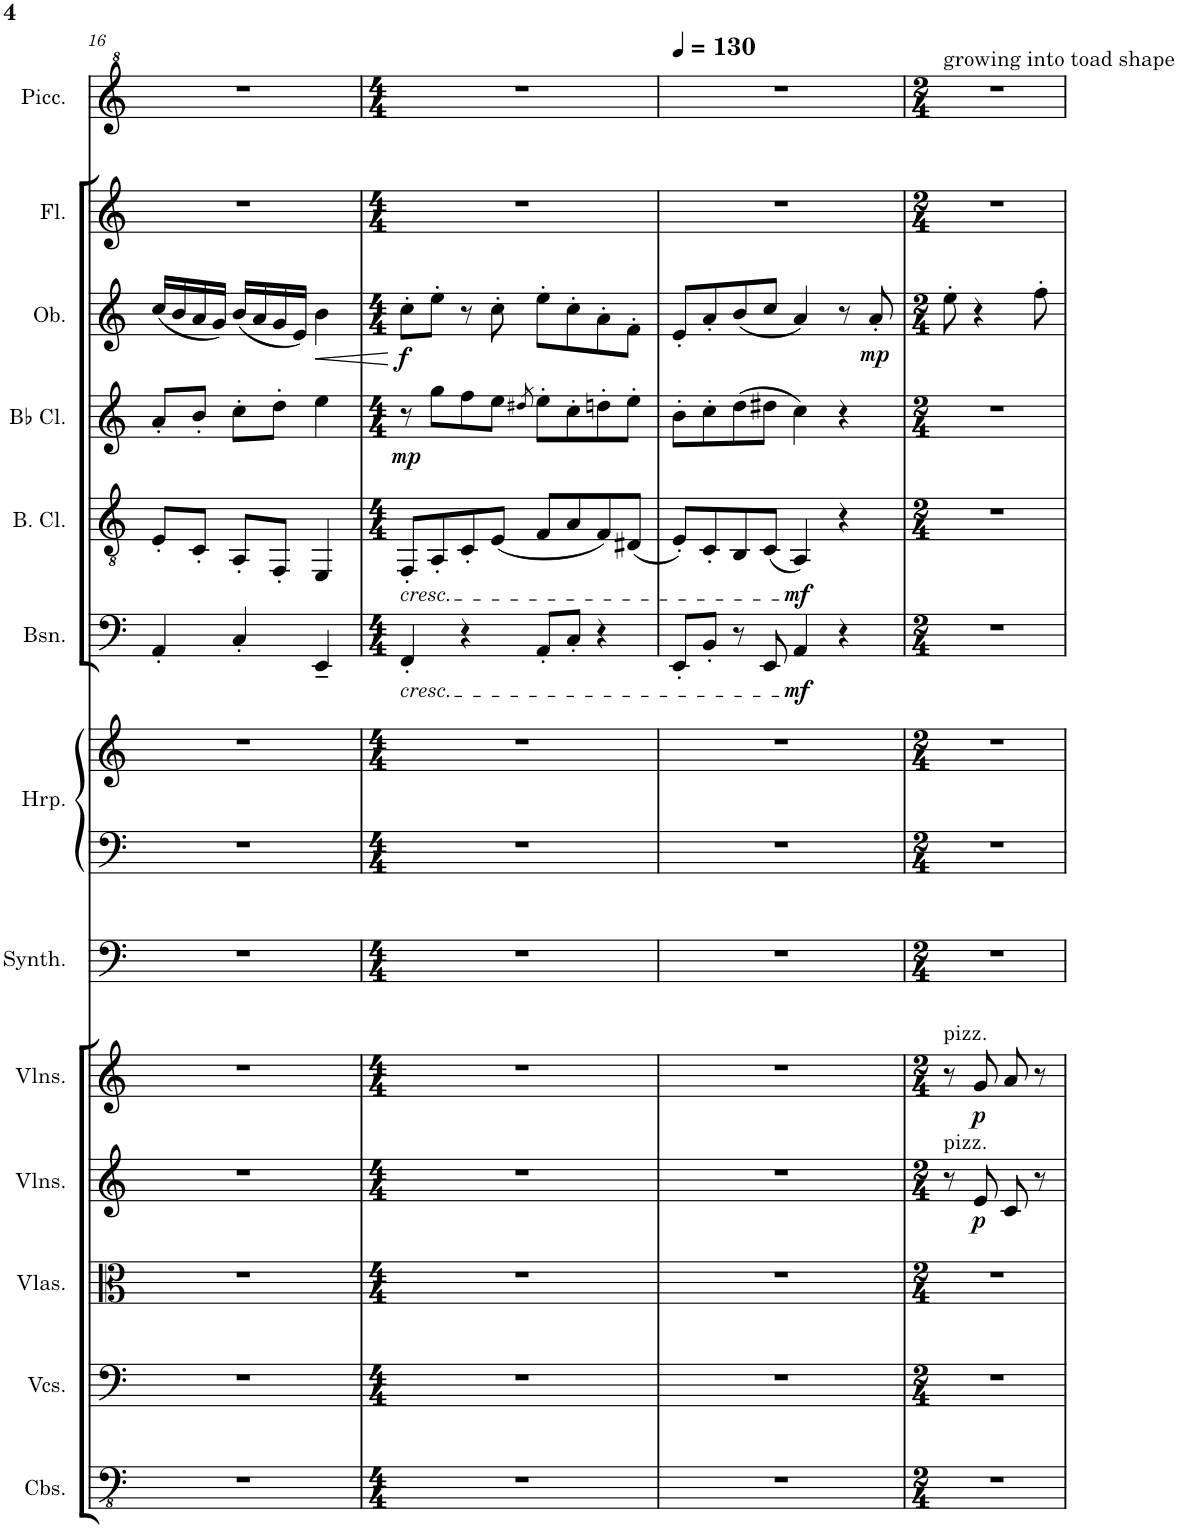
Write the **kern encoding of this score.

**kern	**kern	**kern	**kern	**dynam	**kern	**dynam	**kern	**kern	**kern	**kern	**dynam	**kern	**dynam	**kern	**dynam	**kern	**dynam	**kern	**kern
*part13	*part12	*part11	*part10	*part10	*part9	*part9	*part8	*part7	*part7	*part6	*part6	*part5	*part5	*part4	*part4	*part3	*part3	*part2	*part1
*staff14	*staff13	*staff12	*staff11	*staff11	*staff10	*staff10	*staff9	*staff8	*staff7	*staff6	*staff6	*staff5	*staff5	*staff4	*staff4	*staff3	*staff3	*staff2	*staff1
*I"Contrabasses	*I"Violoncellos	*I"Violas	*I"Violins	*	*I"Violins	*	*I"Warm Synthesizer	*I"Harp	*	*I"Bassoon	*	*I"Bass Clarinet	*	*I"Bb Clarinet	*	*I"Oboe	*	*I"Flute	*I"Piccolo
*I'Cbs.	*I'Vcs.	*I'Vlas.	*I'Vlns.	*	*I'Vlns.	*	*I'Synth.	*I'Hrp.	*	*I'Bsn.	*	*I'B. Cl.	*	*I'Bb Cl.	*	*I'Ob.	*	*I'Fl.	*I'Picc.
!!LO:PB:g=z
*clefFv4	*clefF4	*clefC3	*clefG2	*	*clefG2	*	*clefF4	*clefF4	*clefG2	*clefF4	*	*clefGv2	*	*clefG2	*	*clefG2	*	*clefG2	*clefG^2
*	*	*	*	*	*	*	*	*	*	*	*	*ITrd8c14	*	*ITrd1c2	*	*	*	*	*ITrd-7c-12
*k[]	*k[]	*k[]	*k[]	*	*k[]	*	*k[]	*k[]	*k[]	*k[]	*	*k[]	*	*k[]	*	*k[]	*	*k[]	*k[]
*M3/4	*M3/4	*M3/4	*M3/4	*	*M3/4	*	*M3/4	*M3/4	*M3/4	*M3/4	*	*M3/4	*	*M3/4	*	*M3/4	*	*M3/4	*M3/4
=16	=16	=16	=16	=16	=16	=16	=16	=16	=16	=16	=16	=16	=16	=16	=16	=16	=16	=16	=16
2.r	2.r	2.r	2.r	.	2.r	.	2.r	2.r	2.r	4AA'/	.	8E'/L	.	8a'/L	.	(16cc/LL	.	2.r	2.r
.	.	.	.	.	.	.	.	.	.	.	.	.	.	.	.	16b/	.	.	.
.	.	.	.	.	.	.	.	.	.	.	.	8C'/J	.	8b'/J	.	16a/	.	.	.
.	.	.	.	.	.	.	.	.	.	.	.	.	.	.	.	16g/JJ)	.	.	.
.	.	.	.	.	.	.	.	.	.	4C'/	.	8AA'/L	.	8cc'\L	.	(16b/LL	.	.	.
.	.	.	.	.	.	.	.	.	.	.	.	.	.	.	.	16a/	.	.	.
.	.	.	.	.	.	.	.	.	.	.	.	8FF'/J	.	8dd'\J	.	16g/	.	.	.
.	.	.	.	.	.	.	.	.	.	.	.	.	.	.	.	16e/JJ)	.	.	.
!	!	!	!	!	!	!	!	!	!	!	!	!	!	!	!	!	!LO:HP:b	!	!
.	.	.	.	.	.	.	.	.	.	4EE~/	.	4EE/	.	4ee\	.	4b\	<	.	.
.	.	.	.	.	.	.	.	.	.	.	.	.	.	.	.	.	[	.	.
=17	=17	=17	=17	=17	=17	=17	=17	=17	=17	=17	=17	=17	=17	=17	=17	=17	=17	=17	=17
*M4/4	*M4/4	*M4/4	*M4/4	*	*M4/4	*	*M4/4	*M4/4	*M4/4	*M4/4	*	*M4/4	*	*M4/4	*	*M4/4	*	*M4/4	*M4/4
!	!	!	!	!	!	!	!	!	!	!	!	!LO:TX:b:i:t=cresc.	!	!	!	!	!	!	!
!	!	!	!	!	!	!	!	!	!	!LO:TX:b:i:t=cresc.	!	!	!	!	!	!	!	!	!
!	!	!	!	!	!	!	!	!	!	!	!	!	!	!	!LO:DY:b	!	!LO:DY:b	!	!
1r	1r	1r	1r	.	1r	.	1r	1r	1r	4FF'/	.	8FF'/L	.	8r	mp	8cc'\L	f	1r	1r
.	.	.	.	.	.	.	.	.	.	.	.	8AA'/	.	8gg\L	.	8ee'\J	.	.	.
.	.	.	.	.	.	.	.	.	.	4r	.	8C'/	.	8ff\	.	8r	.	.	.
.	.	.	.	.	.	.	.	.	.	.	.	(8E/J	.	8ee\J	.	8cc'\	.	.	.
.	.	.	.	.	.	.	.	.	.	.	.	.	.	8qdd#X/	.	.	.	.	.
.	.	.	.	.	.	.	.	.	.	8AA'/L	.	8F/L	.	8ee'\L	.	8ee'\L	.	.	.
.	.	.	.	.	.	.	.	.	.	8C'/J	.	8A/	.	8cc'\	.	8cc'\	.	.	.
.	.	.	.	.	.	.	.	.	.	4r	.	8F/)	.	8ddn'\	.	8a'\	.	.	.
.	.	.	.	.	.	.	.	.	.	.	.	(8D#X/J	.	8ee'\J	.	8f'\J	.	.	.
=18	=18	=18	=18	=18	=18	=18	=18	=18	=18	=18	=18	=18	=18	=18	=18	=18	=18	=18	=18
*	*	*	*	*	*	*	*	*	*	*	*	*	*	*	*	*	*	*	*MM130
1r	1r	1r	1r	.	1r	.	1r	1r	1r	8EE'/L	.	8E'/L)	.	8b'\L	.	8e'/L	.	1r	1r
.	.	.	.	.	.	.	.	.	.	8BB'/J	.	8C'/	.	8cc'\	.	8a'/	.	.	.
.	.	.	.	.	.	.	.	.	.	8r	.	8BB/	.	(8dd\	.	(8b/	.	.	.
.	.	.	.	.	.	.	.	.	.	8EE/	.	(8C/J	.	8dd#X\J	.	8cc/J	.	.	.
!	!	!	!	!	!	!	!	!	!	!	!LO:DY:b	!	!LO:DY:b	!	!	!	!	!	!
.	.	.	.	.	.	.	.	.	.	4AA/	mf	4AA/)	mf	4cc\)	.	4a/)	.	.	.
.	.	.	.	.	.	.	.	.	.	4r	.	4r	.	4r	.	8r	.	.	.
!	!	!	!	!	!	!	!	!	!	!	!	!	!	!	!	!	!LO:DY:b	!	!
.	.	.	.	.	.	.	.	.	.	.	.	.	.	.	.	8a'/	mp	.	.
=19	=19	=19	=19	=19	=19	=19	=19	=19	=19	=19	=19	=19	=19	=19	=19	=19	=19	=19	=19
*M2/4	*M2/4	*M2/4	*M2/4	*	*M2/4	*	*M2/4	*M2/4	*M2/4	*M2/4	*	*M2/4	*	*M2/4	*	*M2/4	*	*M2/4	*M2/4
!	!	!	!	!	!	!	!	!	!	!	!	!	!	!	!	!	!	!	!LO:TX:a:t=growing into toad shape
!	!	!	!	!	!LO:TX:a:t=pizz.	!	!	!	!	!	!	!	!	!	!	!	!	!	!
!	!	!	!LO:TX:a:t=pizz.	!	!	!	!	!	!	!	!	!	!	!	!	!	!	!	!
2r	2r	2r	8r	.	8r	.	2r	2r	2r	2r	.	2r	.	2r	.	8ee'\	.	2r	2r
!	!	!	!	!LO:DY:b	!	!LO:DY:b	!	!	!	!	!	!	!	!	!	!	!	!	!
.	.	.	8e/	p	8g/	p	.	.	.	.	.	.	.	.	.	4r	.	.	.
.	.	.	8c/	.	8a/	.	.	.	.	.	.	.	.	.	.	.	.	.	.
.	.	.	8r	.	8r	.	.	.	.	.	.	.	.	.	.	8ff'\	.	.	.
=	=	=	=	=	=	=	=	=	=	=	=	=	=	=	=	=	=	=	=
*-	*-	*-	*-	*-	*-	*-	*-	*-	*-	*-	*-	*-	*-	*-	*-	*-	*-	*-	*-
